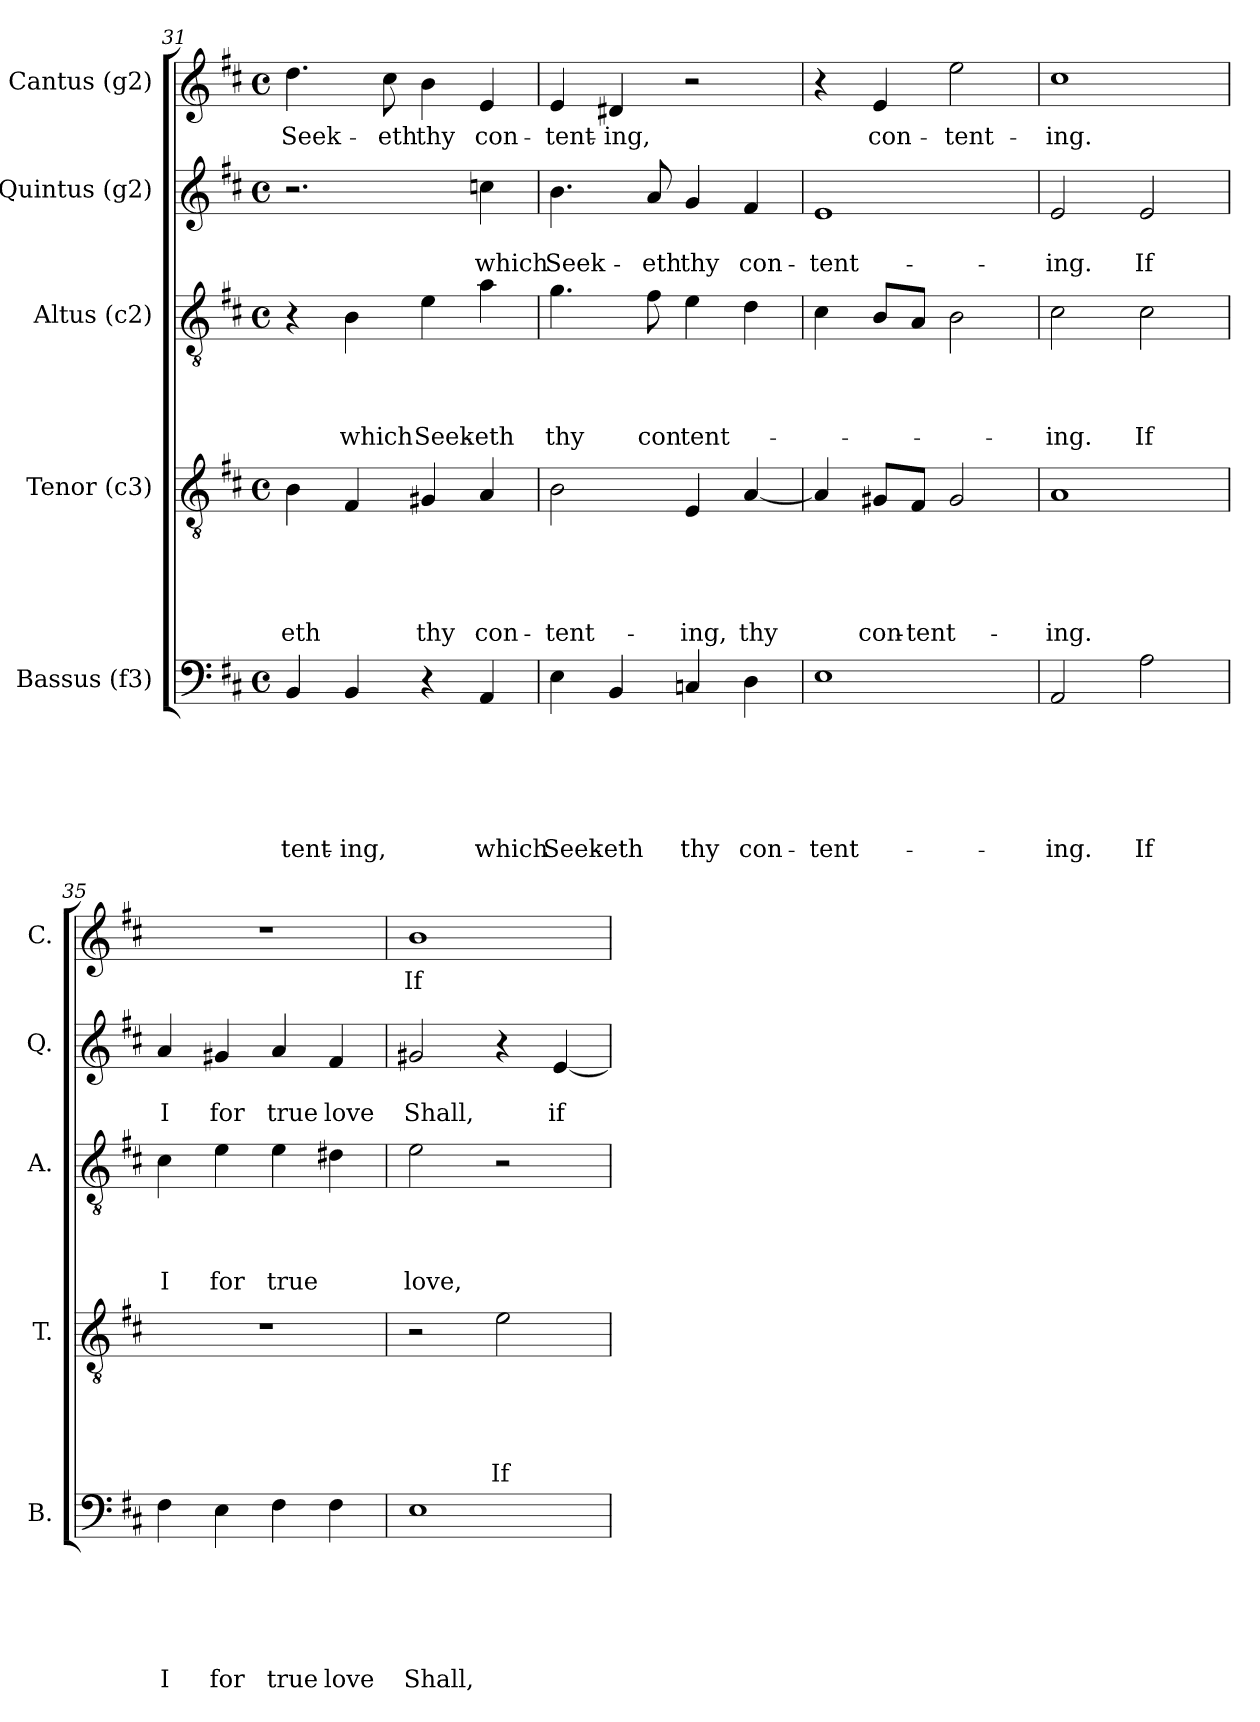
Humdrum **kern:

**kern	**text	**text	**text	**text	**text	**text	**kern	**text	**text	**text	**text	**text	**kern	**text	**text	**text	**text	**kern	**text	**text	**kern	**text
*part5	*part5	*part5	*part5	*part5	*part5	*part5	*part4	*part4	*part4	*part4	*part4	*part4	*part3	*part3	*part3	*part3	*part3	*part2	*part2	*part2	*part1	*part1
*staff5	*staff5	*staff5	*staff5	*staff5	*staff5	*staff5	*staff4	*staff4	*staff4	*staff4	*staff4	*staff4	*staff3	*staff3	*staff3	*staff3	*staff3	*staff2	*staff2	*staff2	*staff1	*staff1
*I"Bassus (f3)	*	*	*	*	*	*	*I"Tenor (c3)	*	*	*	*	*	*I"Altus (c2)	*	*	*	*	*I"Quintus (g2)	*	*	*I"Cantus (g2)	*
*I'B.	*	*	*	*	*	*	*I'T.	*	*	*	*	*	*I'A.	*	*	*	*	*I'Q.	*	*	*I'C.	*
*clefF4	*	*	*	*	*	*	*clefGv2	*	*	*	*	*	*clefGv2	*	*	*	*	*clefG2	*	*	*clefG2	*
*k[f#c#]	*	*	*	*	*	*	*k[f#c#]	*	*	*	*	*	*k[f#c#]	*	*	*	*	*k[f#c#]	*	*	*k[f#c#]	*
*D:	*	*	*	*	*	*	*D:	*	*	*	*	*	*D:	*	*	*	*	*D:	*	*	*D:	*
*M4/4	*	*	*	*	*	*	*M4/4	*	*	*	*	*	*M4/4	*	*	*	*	*M4/4	*	*	*M4/4	*
*met(c)	*	*	*	*	*	*	*met(c)	*	*	*	*	*	*met(c)	*	*	*	*	*met(c)	*	*	*met(c)	*
=31	=31	=31	=31	=31	=31	=31	=31	=31	=31	=31	=31	=31	=31	=31	=31	=31	=31	=31	=31	=31	=31	=31
!	!	!	!	!	!	!LO:LY:b	!	!	!	!	!	!LO:LY:b	!	!	!	!	!	!	!	!	!	!LO:LY:b
4BB/	.	.	.	.	.	-tent-	4B\	.	.	.	.	-eth	4r	.	.	.	.	2.r	.	.	4.dd\	Seek-
!	!	!	!	!	!	!LO:LY:b:rj	!	!	!	!	!	!	!	!	!	!	!LO:LY:b	!	!	!	!	!
4BB/	.	.	.	.	.	-ing,	4F#/	.	.	.	.	.	4B\	.	.	.	which	.	.	.	.	.
!	!	!	!	!	!	!	!	!	!	!	!	!	!	!	!	!	!	!	!	!	!	!LO:LY:b
.	.	.	.	.	.	.	.	.	.	.	.	.	.	.	.	.	.	.	.	.	8cc#\	-eth
!	!	!	!	!	!	!	!	!	!	!	!	!LO:LY:b	!	!	!	!	!LO:LY:b	!	!	!	!	!LO:LY:b
4r	.	.	.	.	.	.	4G#X/	.	.	.	.	thy	4e\	.	.	.	Seek-	.	.	.	4b\	thy
!	!	!	!	!	!	!LO:LY:b	!	!	!	!	!	!LO:LY:b	!	!	!	!	!LO:LY:b:rj	!	!	!LO:LY:b	!	!LO:LY:b
4AA/	.	.	.	.	.	which	4A/	.	.	.	.	con-	4a\	.	.	.	-eth	4ccn\	.	which	4e/	con-
=32	=32	=32	=32	=32	=32	=32	=32	=32	=32	=32	=32	=32	=32	=32	=32	=32	=32	=32	=32	=32	=32	=32
!	!	!	!	!	!	!LO:LY:b	!	!	!	!	!	!LO:LY:b:rj	!	!	!	!	!LO:LY:b	!	!	!LO:LY:b	!	!LO:LY:b
4E\	.	.	.	.	.	Seek-	2B\	.	.	.	.	-tent-	4.g\	.	.	.	thy	4.b\	.	Seek-	4e/	-tent-
!	!	!	!	!	!	!LO:LY:b:rj	!	!	!	!	!	!	!	!	!	!	!	!	!	!	!	!LO:LY:b:rj
4BB/	.	.	.	.	.	-eth	.	.	.	.	.	.	.	.	.	.	.	.	.	.	4d#X/	-ing,
!	!	!	!	!	!	!	!	!	!	!	!	!	!	!	!	!	!LO:LY:b	!	!	!LO:LY:b	!	!
.	.	.	.	.	.	.	.	.	.	.	.	.	8f#\	.	.	.	con	8a/	.	-eth	.	.
!	!	!	!	!	!	!LO:LY:b	!	!	!	!	!	!LO:LY:b	!	!	!	!	!LO:LY:b	!	!	!LO:LY:b	!	!
4Cn/	.	.	.	.	.	thy	4E/	.	.	.	.	-ing,	4e\	.	.	.	tent-	4g/	.	thy	2r	.
!	!	!	!	!	!	!LO:LY:b	!	!	!	!	!	!LO:LY:b	!	!	!	!	!	!	!	!LO:LY:b	!	!
4D\	.	.	.	.	.	con-	[<4A/	.	.	.	.	thy	4d\	.	.	.	.	4f#/	.	con-	.	.
=33	=33	=33	=33	=33	=33	=33	=33	=33	=33	=33	=33	=33	=33	=33	=33	=33	=33	=33	=33	=33	=33	=33
!	!	!	!	!	!	!LO:LY:b:rj	!	!	!	!	!	!	!	!	!	!	!	!	!	!LO:LY:b:rj	!	!
1E	.	.	.	.	.	-tent-	4A/]	.	.	.	.	.	4c#\	.	.	.	.	1e	.	-tent-	4r	.
!	!	!	!	!	!	!	!	!	!	!	!	!LO:LY:b	!	!	!	!	!	!	!	!	!	!LO:LY:b
.	.	.	.	.	.	.	8G#X/L	.	.	.	.	con-	8B/L	.	.	.	.	.	.	.	4e/	con-
!	!	!	!	!	!	!	!	!	!	!	!	!LO:LY:b	!	!	!	!	!	!	!	!	!	!
.	.	.	.	.	.	.	8F#/J	.	.	.	.	-tent-	8A/J	.	.	.	.	.	.	.	.	.
!	!	!	!	!	!	!	!	!	!	!	!	!	!	!	!	!	!	!	!	!	!	!LO:LY:b:rj
.	.	.	.	.	.	.	2G#/	.	.	.	.	.	2B\	.	.	.	.	.	.	.	2ee\	-tent-
=34	=34	=34	=34	=34	=34	=34	=34	=34	=34	=34	=34	=34	=34	=34	=34	=34	=34	=34	=34	=34	=34	=34
!	!	!	!	!	!	!LO:LY:b	!	!	!	!	!	!LO:LY:b	!	!	!	!	!LO:LY:b	!	!	!LO:LY:b	!	!LO:LY:b
2AA/	.	.	.	.	.	-ing.	1A	.	.	.	.	-ing.	2c#\	.	.	.	-ing.	2e/	.	-ing.	1cc#	-ing.
!	!	!	!	!	!	!LO:LY:b	!	!	!	!	!	!	!	!	!	!	!LO:LY:b	!	!	!LO:LY:b	!	!
2A\	.	.	.	.	.	If	.	.	.	.	.	.	2c#\	.	.	.	If	2e/	.	If	.	.
=35	=35	=35	=35	=35	=35	=35	=35	=35	=35	=35	=35	=35	=35	=35	=35	=35	=35	=35	=35	=35	=35	=35
!	!	!	!	!	!	!LO:LY:b	!	!	!	!	!	!	!	!	!	!	!LO:LY:b	!	!	!LO:LY:b	!	!
4F#\	.	.	.	.	.	I	1r	.	.	.	.	.	4c#\	.	.	.	I	4a/	.	I	1r	.
!	!	!	!	!	!	!LO:LY:b	!	!	!	!	!	!	!	!	!	!	!LO:LY:b	!	!	!LO:LY:b	!	!
4E\	.	.	.	.	.	for	.	.	.	.	.	.	4e\	.	.	.	for	4g#X/	.	for	.	.
!	!	!	!	!	!	!LO:LY:b	!	!	!	!	!	!	!	!	!	!	!LO:LY:b	!	!	!LO:LY:b	!	!
4F#\	.	.	.	.	.	true	.	.	.	.	.	.	4e\	.	.	.	true	4a/	.	true	.	.
!	!	!	!	!	!	!LO:LY:b	!	!	!	!	!	!	!	!	!	!	!	!	!	!LO:LY:b	!	!
4F#\	.	.	.	.	.	love	.	.	.	.	.	.	4d#X\	.	.	.	.	4f#/	.	love	.	.
=36	=36	=36	=36	=36	=36	=36	=36	=36	=36	=36	=36	=36	=36	=36	=36	=36	=36	=36	=36	=36	=36	=36
!	!	!	!	!	!	!LO:LY:b	!	!	!	!	!	!	!	!	!	!	!LO:LY:b	!	!	!LO:LY:b	!	!LO:LY:b
1E	.	.	.	.	.	Shall,	2r	.	.	.	.	.	2e\	.	.	.	love,	2g#X/	.	Shall,	1b	If
!	!	!	!	!	!	!	!	!	!	!	!	!LO:LY:b	!	!	!	!	!	!	!	!	!	!
.	.	.	.	.	.	.	2e\	.	.	.	.	If	2r	.	.	.	.	4r	.	.	.	.
!	!	!	!	!	!	!	!	!	!	!	!	!	!	!	!	!	!	!	!	!LO:LY:b	!	!
.	.	.	.	.	.	.	.	.	.	.	.	.	.	.	.	.	.	[>4e/	.	if	.	.
=	=	=	=	=	=	=	=	=	=	=	=	=	=	=	=	=	=	=	=	=	=	=
*-	*-	*-	*-	*-	*-	*-	*-	*-	*-	*-	*-	*-	*-	*-	*-	*-	*-	*-	*-	*-	*-	*-
